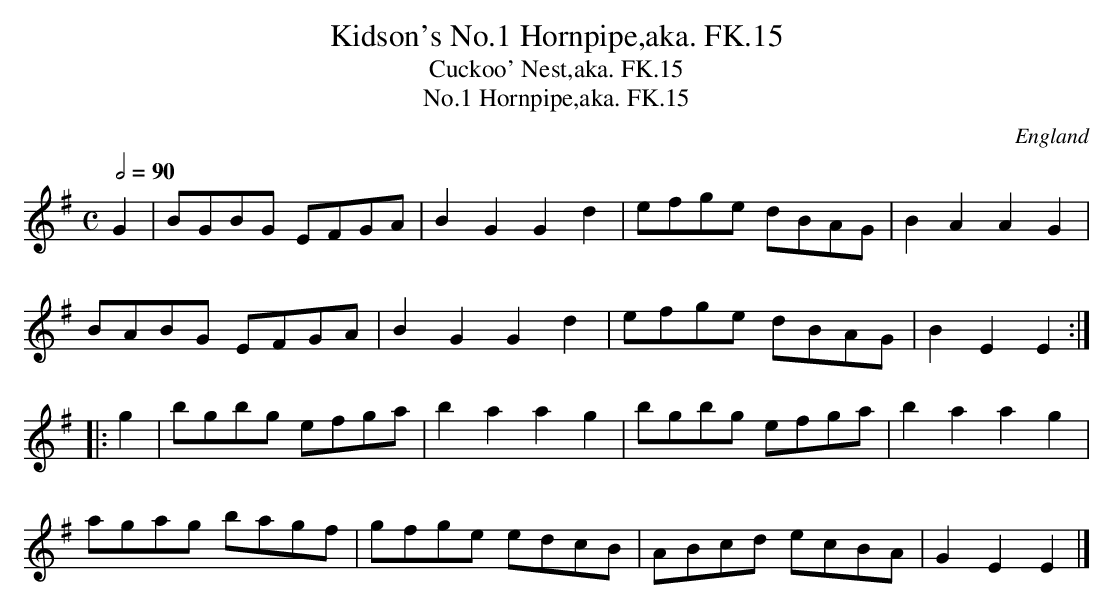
X:1
T:Kidson's No.1 Hornpipe,aka. FK.15
T:Cuckoo' Nest,aka. FK.15
T:No.1 Hornpipe,aka. FK.15
M:C
L:1/8
Q:1/2=90
O:England
notC:"MS 42 p.29"
K:E minor
G2 | BGBG EFGA | B2G2G2 d2 | efge dBAG | B2 A2 A2 G2 |!
BABG EFGA | B2 G2 G2 d2 | efge dBAG | B2 E2 E2 :|!
|:g2 | bgbg efga | b2 a2 a2 g2 | bgbg efga | b2 a2 a2 g2 |!
agag bagf | gfge edcB | ABcd ecBA | G2 E2 E2|]
